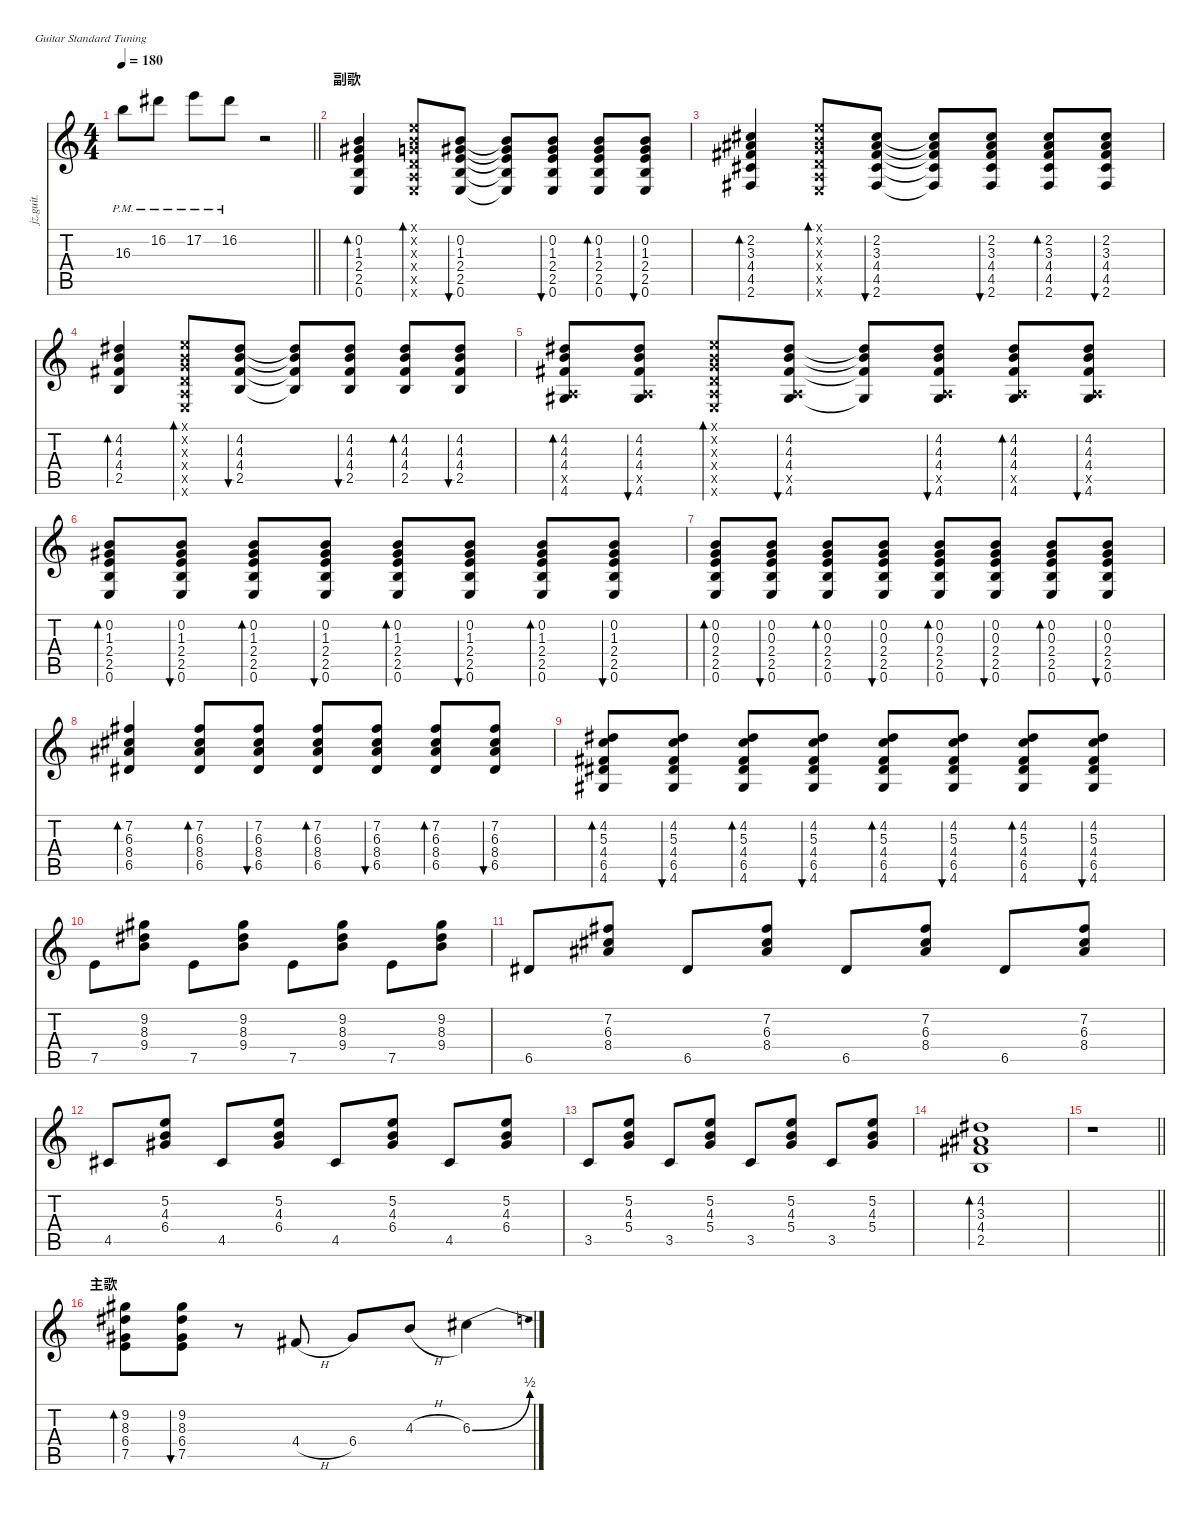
\defaultSystemsLayout 4
\hideDynamics
\bracketExtendMode nobrackets
\otherSystemsTrackNameOrientation horizontal
\track ("音轨 1" "jz.guit.") {instrument electricguitarjazz}
\staff {score tabs}
\tuning (E4 B3 G3 D3 A2 E2)
\ts (4 4)
\tempo 180
\clef g2
\barLineRight lightlight
\ks c
16.3{pm}.8{dy f} 16.2{pm}.8 17.2{pm}.8 16.2{pm}.8 r.2 |
\section ("" "副歌")
(0.2 1.3 2.4 2.5 0.6).4{bd 60} (0.1{x} 0.2{x} 0.3{x} 0.4{x} 0.5{x} 0.6{x}).8{bd 60} (0.2 1.3 2.4 2.5 0.6).8{bu 60} (0.2{t} 1.3{t} 2.4{t} 2.5{t} 0.6{t}).8 (0.2 1.3 2.4 2.5 0.6).8{bu 60} (0.2 1.3 2.4 2.5 0.6).8{bd 60} (0.2 1.3 2.4 2.5 0.6).8{bu 60} |
(2.2 3.3 4.4 4.5 2.6).4{bd 60} (0.1{x} 0.2{x} 0.3{x} 0.4{x} 0.5{x} 0.6{x}).8{bd 60} (2.2 3.3 4.4 4.5 2.6).8{bu 60} (2.2{t} 3.3{t} 4.4{t} 4.5{t} 2.6{t}).8 (2.2 3.3 4.4 4.5 2.6).8{bu 60} (2.2 3.3 4.4 4.5 2.6).8{bd 60} (2.2 3.3 4.4 4.5 2.6).8{bu 60} |
(4.2 4.3 4.4 2.5).4{bd 60} (0.1{x} 0.2{x} 0.3{x} 0.4{x} 0.5{x} 0.6{x}).8{bd 60} (4.2 4.3 4.4 2.5).8{bu 60} (4.2{t} 4.3{t} 4.4{t} 2.5{t}).8 (4.2 4.3 4.4 2.5).8{bu 60} (4.2 4.3 4.4 2.5).8{bd 60} (4.2 4.3 4.4 2.5).8{bu 60} |
(4.2 4.3 4.4 0.5{x} 4.6).8{bd 60} (4.2 4.3 4.4 0.5{x} 4.6).8{bu 60} (0.1{x} 0.2{x} 0.3{x} 0.4{x} 0.5{x} 0.6{x}).8{bd 60} (4.2 4.3 4.4 0.5{x} 4.6).8{bu 60} (4.2{t} 4.3{t} 4.4{t} 4.6{t}).8 (4.2 4.3 4.4 0.5{x} 4.6).8{bu 60} (4.2 4.3 4.4 0.5{x} 4.6).8{bd 60} (4.2 4.3 4.4 0.5{x} 4.6).8{bu 60} |
(0.2 1.3 2.4 2.5 0.6).8{bd 60} (0.2 1.3 2.4 2.5 0.6).8{bu 60} (0.2 1.3 2.4 2.5 0.6).8{bd 60} (0.2 1.3 2.4 2.5 0.6).8{bu 60} (0.2 1.3 2.4 2.5 0.6).8{bd 60} (0.2 1.3 2.4 2.5 0.6).8{bu 60} (0.2 1.3 2.4 2.5 0.6).8{bd 60} (0.2 1.3 2.4 2.5 0.6).8{bu 60} |
(0.2 0.3 2.4 2.5 0.6).8{bd 60} (0.2 0.3 2.4 2.5 0.6).8{bu 60} (0.2 0.3 2.4 2.5 0.6).8{bd 60} (0.2 0.3 2.4 2.5 0.6).8{bu 60} (0.2 0.3 2.4 2.5 0.6).8{bd 60} (0.2 0.3 2.4 2.5 0.6).8{bu 60} (0.2 0.3 2.4 2.5 0.6).8{bd 60} (0.2 0.3 2.4 2.5 0.6).8{bu 60} |
(7.2 6.3 8.4 6.5).4{bd 60} (7.2 6.3 8.4 6.5).8{bd 60} (7.2 6.3 8.4 6.5).8{bu 60} (7.2 6.3 8.4 6.5).8{bd 60} (7.2 6.3 8.4 6.5).8{bu 60} (7.2 6.3 8.4 6.5).8{bd 60} (7.2 6.3 8.4 6.5).8{bu 60} |
(4.2 5.3 4.4 6.5 4.6).8{bd 60} (4.2 5.3 4.4 6.5 4.6).8{bu 60} (4.2 5.3 4.4 6.5 4.6).8{bd 60} (4.2 5.3 4.4 6.5 4.6).8{bu 60} (4.2 5.3 4.4 6.5 4.6).8{bd 60} (4.2 5.3 4.4 6.5 4.6).8{bu 60} (4.2 5.3 4.4 6.5 4.6).8{bd 60} (4.2 5.3 4.4 6.5 4.6).8{bu 60} |
7.5.8 (9.2 8.3 9.4).8 7.5.8 (9.2 8.3 9.4).8 7.5.8 (9.2 8.3 9.4).8 7.5.8 (9.2 8.3 9.4).8 |
6.5.8 (7.2 6.3 8.4).8 6.5.8 (7.2 6.3 8.4).8 6.5.8 (7.2 6.3 8.4).8 6.5.8 (7.2 6.3 8.4).8 |
4.5.8 (5.2 4.3 6.4).8 4.5.8 (5.2 4.3 6.4).8 4.5.8 (5.2 4.3 6.4).8 4.5.8 (5.2 4.3 6.4).8 |
3.5.8 (5.2 4.3 5.4).8 3.5.8 (5.2 4.3 5.4).8 3.5.8 (5.2 4.3 5.4).8 3.5.8 (5.2 4.3 5.4).8 |
(4.2 3.3 4.4 2.5).1{bd 60} |
\barLineRight lightlight
r.1 |
\section ("" "主歌")
(9.2 8.3 6.4 7.5).8{bd 60} (9.2 8.3 6.4 7.5).8{bu 60} r.8 4.4{h}.8 6.4.8 4.3{h}.8 6.3{be (bend 0 0 15 2)}.4
